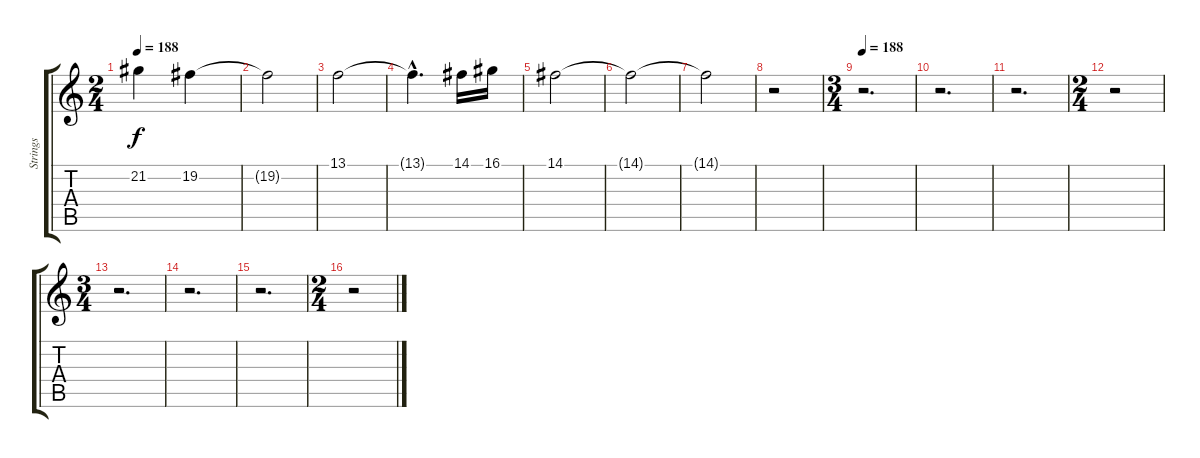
\track ("Strings" "Strings") {instrument stringensemble1}
\staff {score tabs}
\tuning (E4 B3 G3 D3 A2 E2) {hide}
\ts (2 4)
\tempo 188
\clef g2
\ks c
21.2{t}.4{dy f} 19.2.4 |
19.2{t}.2 |
13.1.2 |
13.1{hac t}.4{d} 14.1.16 16.1.16 |
14.1.2 |
14.1{t}.2 |
14.1{t}.2 |
r.2 |
\ts (3 4)
\tempo 188
r.2{d} |
r.2{d} |
r.2{d} |
\ts (2 4)
r.2 |
\ts (3 4)
r.2{d} |
r.2{d} |
r.2{d} |
\ts (2 4)
r.2
